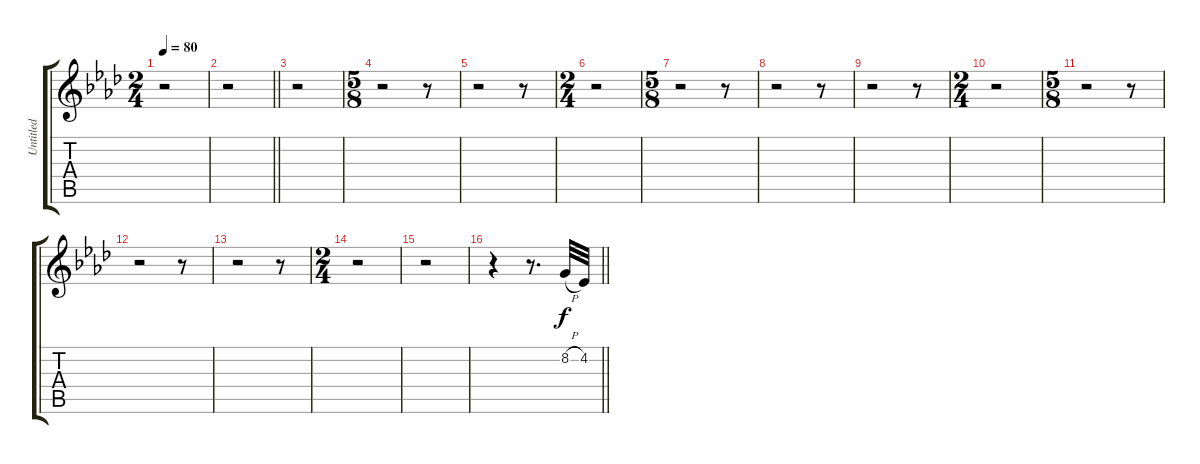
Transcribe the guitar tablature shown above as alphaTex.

\track ("Untitled" "Untitled") {instrument altosax}
\staff {score tabs}
\tuning (E4 B3 G3 D3 A2 E2) {hide}
\ts (2 4)
\tempo 80
\clef g2
\ks ab
r.2{dy f} |
\barLineRight lightlight
r.2 |
r.2 |
\ts (5 8)
r.2 r.8 |
r.2 r.8 |
\ts (2 4)
r.2 |
\ts (5 8)
r.2 r.8 |
r.2 r.8 |
r.2 r.8 |
\ts (2 4)
r.2 |
\ts (5 8)
r.2 r.8 |
r.2 r.8 |
r.2 r.8 |
\ts (2 4)
r.2 |
r.2 |
\barLineRight lightlight
r.4 r.8{d} 8.2{h}.32 4.2{h}.32
